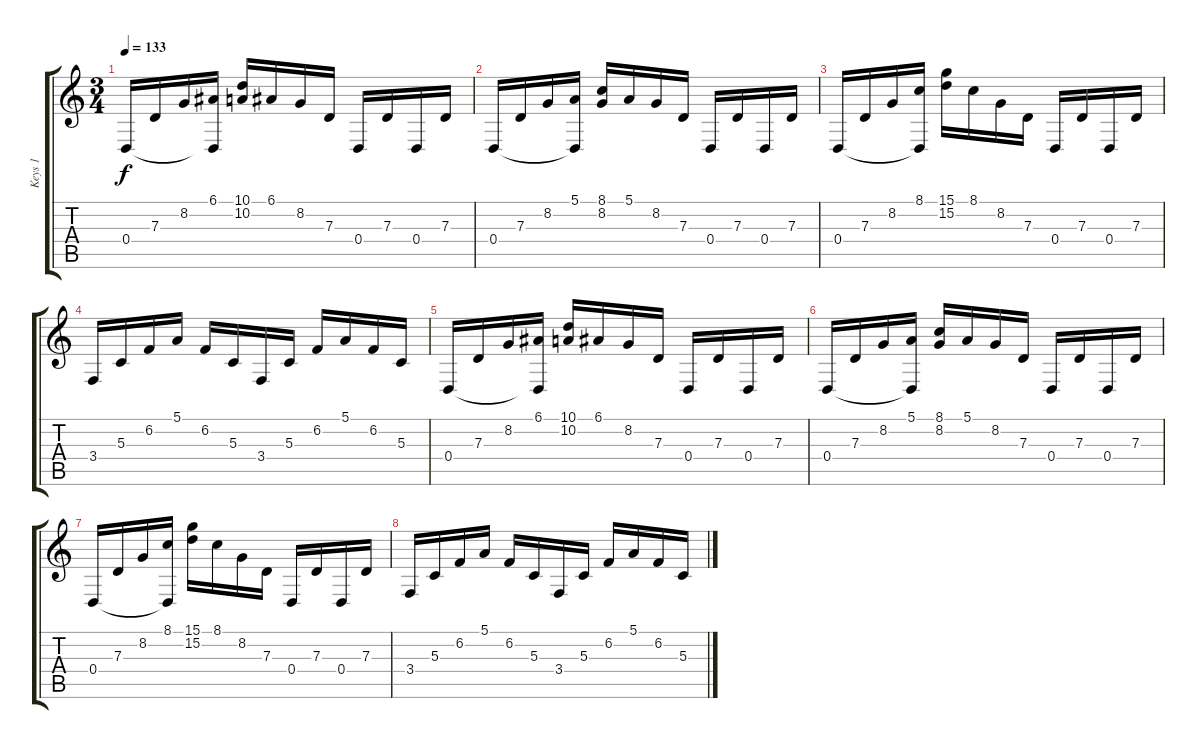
\track ("Keys 1" "Keys 1") {instrument harpsichord}
\staff {score tabs}
\tuning (E4 B3 G3 D3 A2 E2) {hide}
\ts (3 4)
\tempo 133
\clef g2
\ks c
0.4.16{dy f} 7.3.16 8.2.16 (6.1 0.4{t}).16 (10.1 10.2).16 6.1.16 8.2.16 7.3.16 0.4.16 7.3.16 0.4.16 7.3.16 |
0.4.16 7.3.16 8.2.16 (5.1 0.4{t}).16 (8.1 8.2).16 5.1.16 8.2.16 7.3.16 0.4.16 7.3.16 0.4.16 7.3.16 |
0.4.16 7.3.16 8.2.16 (8.1 0.4{t}).16 (15.1 15.2).16 8.1.16 8.2.16 7.3.16 0.4.16 7.3.16 0.4.16 7.3.16 |
3.4.16 5.3.16 6.2.16 5.1.16 6.2.16 5.3.16 3.4.16 5.3.16 6.2.16 5.1.16 6.2.16 5.3.16 |
0.4.16 7.3.16 8.2.16 (6.1 0.4{t}).16 (10.1 10.2).16 6.1.16 8.2.16 7.3.16 0.4.16 7.3.16 0.4.16 7.3.16 |
0.4.16 7.3.16 8.2.16 (5.1 0.4{t}).16 (8.1 8.2).16 5.1.16 8.2.16 7.3.16 0.4.16 7.3.16 0.4.16 7.3.16 |
0.4.16 7.3.16 8.2.16 (8.1 0.4{t}).16 (15.1 15.2).16 8.1.16 8.2.16 7.3.16 0.4.16 7.3.16 0.4.16 7.3.16 |
3.4.16 5.3.16 6.2.16 5.1.16 6.2.16 5.3.16 3.4.16 5.3.16 6.2.16 5.1.16 6.2.16 5.3.16
